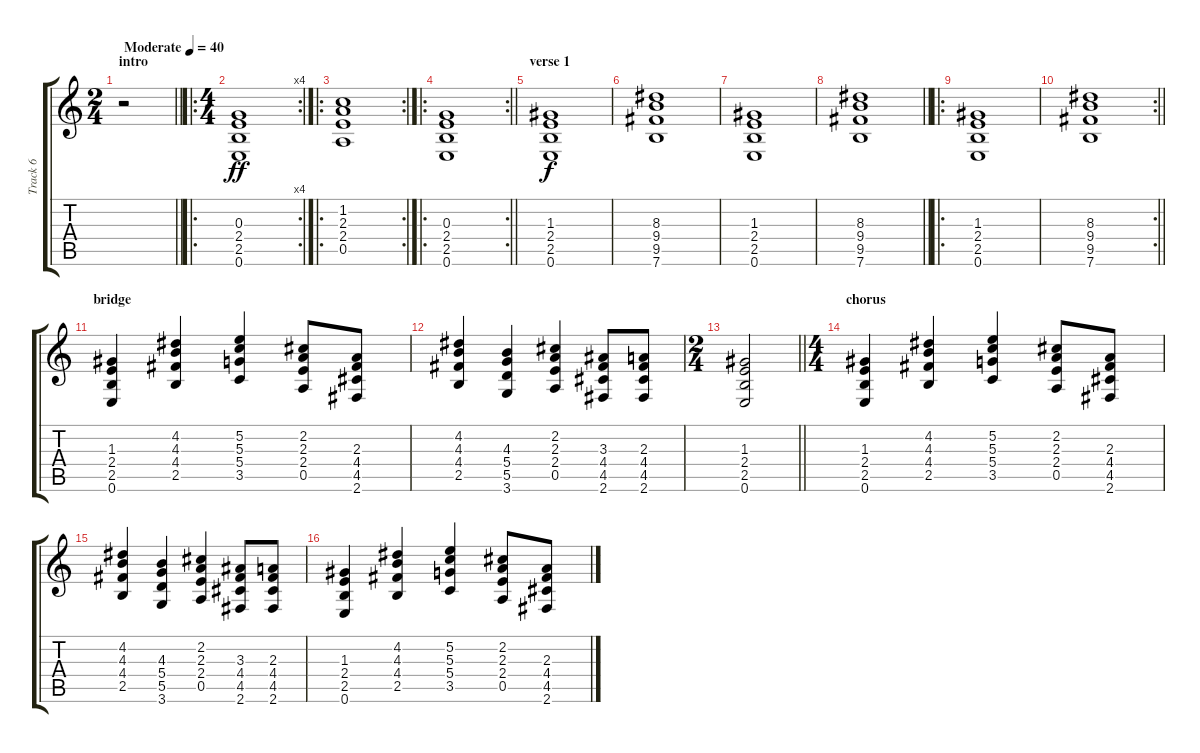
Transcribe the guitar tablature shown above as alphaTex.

\track ("Track 6" "Track 6") {instrument acousticguitarsteel}
\staff {score tabs}
\tuning (E4 B3 G3 D3 A2 E2) {hide}
\ts (2 4)
\section ("" "intro")
\tempo (40 "Moderate")
\clef g2
\barLineRight lightlight
\ks c
r.2{dy ff instrument acousticguitarsteel} |
\ro
\rc 4
\ts (4 4)
(0.3 2.4 2.5 0.6).1 |
\ro
\rc 2
(1.2 2.3 2.4 0.5).1 |
\ro
\rc 2
\barLineRight lightlight
(0.3 2.4 2.5 0.6).1 |
\section ("" "verse 1")
(1.3 2.4 2.5 0.6).1{dy f} |
(8.3 9.4 9.5 7.6).1 |
(1.3 2.4 2.5 0.6).1 |
\barLineRight lightlight
(8.3 9.4 9.5 7.6).1 |
\ro
(1.3 2.4 2.5 0.6).1 |
\rc 2
\barLineRight lightlight
(8.3 9.4 9.5 7.6).1 |
\section ("" "bridge")
(1.3 2.4 2.5 0.6).4 (4.2 4.3 4.4 2.5).4 (5.2 5.3 5.4 3.5).4 (2.2 2.3 2.4 0.5).8 (2.3 4.4 4.5 2.6).8 |
(4.2 4.3 4.4 2.5).4 (4.3 5.4 5.5 3.6).4 (2.2 2.3 2.4 0.5).4 (3.3 4.4 4.5 2.6).8 (2.3 4.4 4.5 2.6).8 |
\ts (2 4)
\barLineRight lightlight
(1.3 2.4 2.5 0.6).2 |
\ts (4 4)
\section ("" "chorus")
(1.3 2.4 2.5 0.6).4 (4.2 4.3 4.4 2.5).4 (5.2 5.3 5.4 3.5).4 (2.2 2.3 2.4 0.5).8 (2.3 4.4 4.5 2.6).8 |
(4.2 4.3 4.4 2.5).4 (4.3 5.4 5.5 3.6).4 (2.2 2.3 2.4 0.5).4 (3.3 4.4 4.5 2.6).8 (2.3 4.4 4.5 2.6).8 |
(1.3 2.4 2.5 0.6).4 (4.2 4.3 4.4 2.5).4 (5.2 5.3 5.4 3.5).4 (2.2 2.3 2.4 0.5).8 (2.3 4.4 4.5 2.6).8
